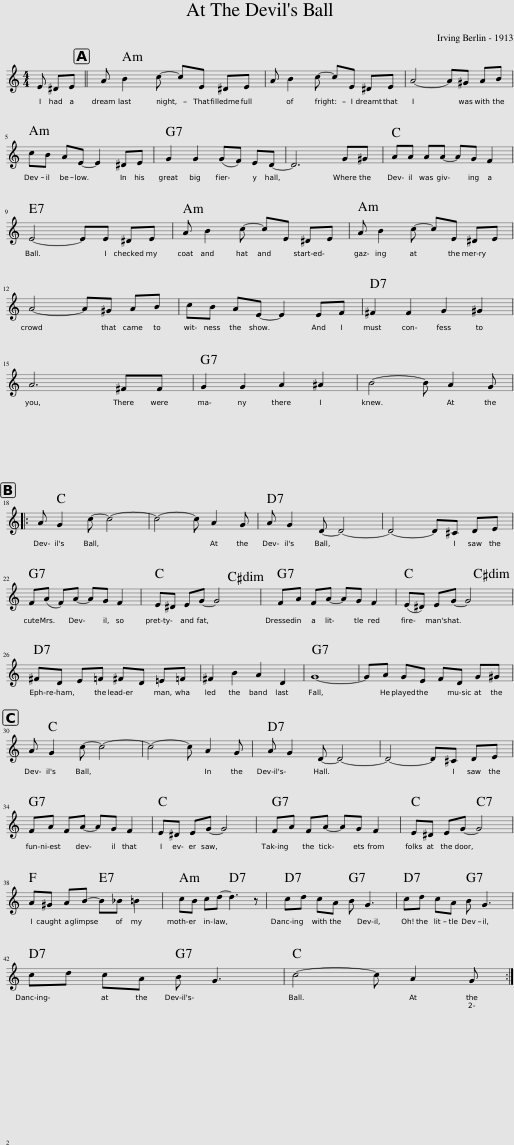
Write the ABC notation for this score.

X:1
L:1/8
M:4/4
I:linebreak $
K:C
V:1 treble
V:1
 E ^DE || A B2 c- cE ^DE | A B2 c- cE ^DE | A4- A^G AB |$ cB AE- E2 ^DE | %5
 G2 G2 (GF) ED- | D6 G^G | AA AA- AG F2 |$ E4- EE ^DE | A B2 c- cE ^DE | %10
 A B2 c- cE ^DE |$ A4- A^G AB | cB AE- E2 EF | ^F2 F2 G2 ^G2 |$ A6 ^FF | %15
 G2 G2 A2 ^A2 | B4- B A2 G |:$ A G2 c- c4- | c4- c A2 G | A G2 D- D4- | %20
 D4- D^C DE |$ F(A F)A- AG F2 | E^D EG- G4 | FA FA- AG F2 | (E^D) EG- G4 |$ %25
 ^FD E=F ^FD =E=F | ^F2 B2 A2 D2 | G8- | GA GE FD G^G |$ A G2 c- c4- | %30
 c4- c A2 G | A G2 D- D4- | D4- D^C DE |$ FA FA- AG F2 | E^D EG- G4 | %35
 FA FA- AG F2 | E^D EG- G4 |$ A^G AB- B_B =B2 | cB cd- d3 z | cd cA B G3 | %40
 cd cA B G3 |$ cd cA B G3 | c4- c A2 G :| %43
